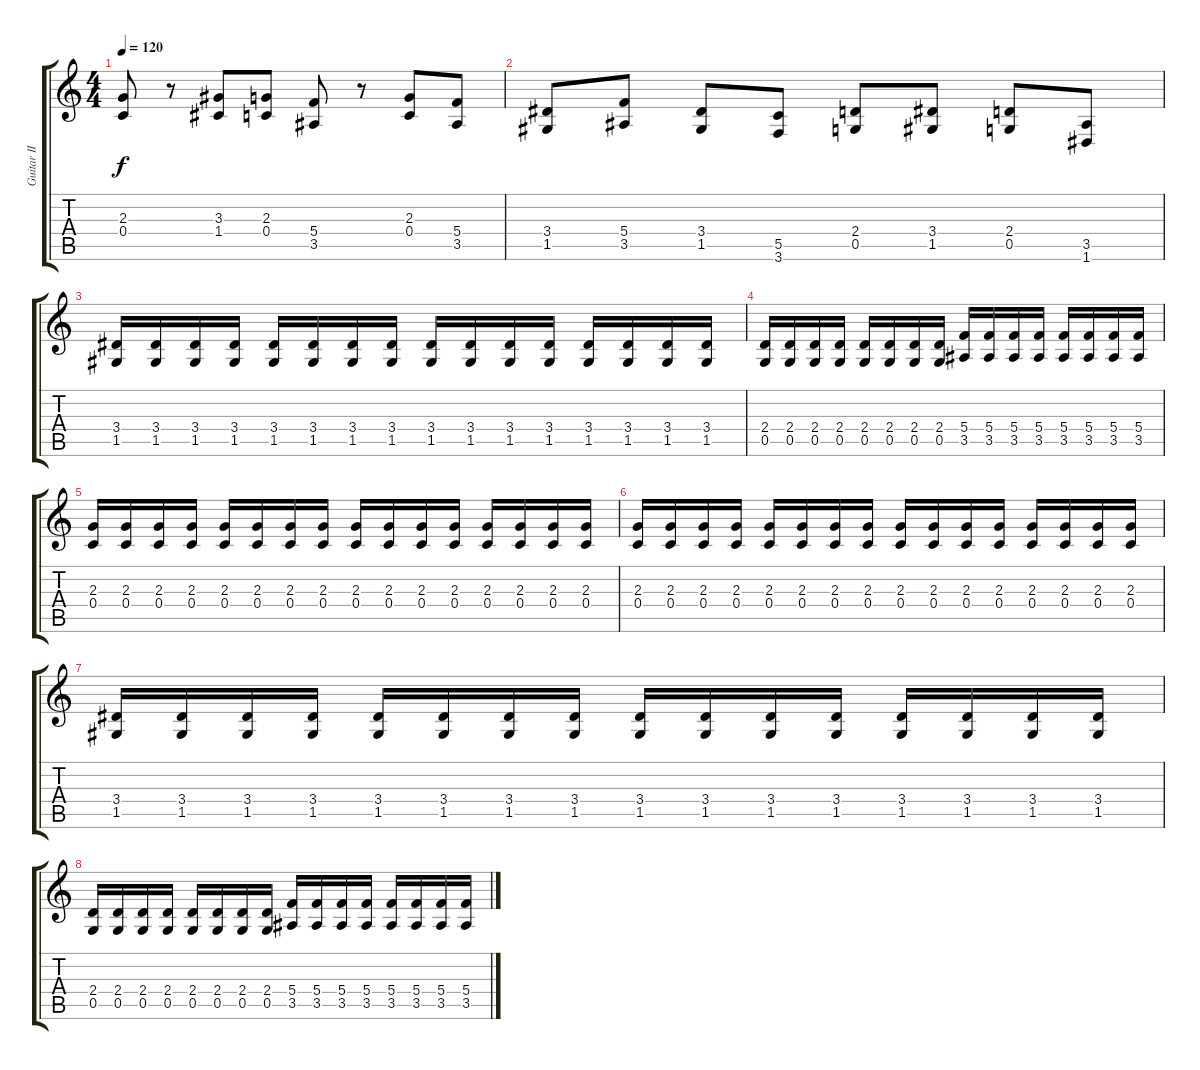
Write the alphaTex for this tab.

\track ("Guitar II" "Guitar II") {instrument distortionguitar}
\staff {score tabs}
\tuning (D4 A3 F3 C3 G2 D2) {hide}
\ts (4 4)
\tempo 120
\clef g2
\ks c
(2.3 0.4).8{dy f} r.8 (3.3 1.4).8 (2.3 0.4).8 (5.4 3.5).8 r.8 (2.3 0.4).8 (5.4 3.5).8 |
(3.4 1.5).8 (5.4 3.5).8 (3.4 1.5).8 (5.5 3.6).8 (2.4 0.5).8 (3.4 1.5).8 (2.4 0.5).8 (3.5 1.6).8 |
(3.4 1.5).16 (3.4 1.5).16 (3.4 1.5).16 (3.4 1.5).16 (3.4 1.5).16 (3.4 1.5).16 (3.4 1.5).16 (3.4 1.5).16 (3.4 1.5).16 (3.4 1.5).16 (3.4 1.5).16 (3.4 1.5).16 (3.4 1.5).16 (3.4 1.5).16 (3.4 1.5).16 (3.4 1.5).16 |
(2.4 0.5).16 (2.4 0.5).16 (2.4 0.5).16 (2.4 0.5).16 (2.4 0.5).16 (2.4 0.5).16 (2.4 0.5).16 (2.4 0.5).16 (5.4 3.5).16 (5.4 3.5).16 (5.4 3.5).16 (5.4 3.5).16 (5.4 3.5).16 (5.4 3.5).16 (5.4 3.5).16 (5.4 3.5).16 |
(2.3 0.4).16 (2.3 0.4).16 (2.3 0.4).16 (2.3 0.4).16 (2.3 0.4).16 (2.3 0.4).16 (2.3 0.4).16 (2.3 0.4).16 (2.3 0.4).16 (2.3 0.4).16 (2.3 0.4).16 (2.3 0.4).16 (2.3 0.4).16 (2.3 0.4).16 (2.3 0.4).16 (2.3 0.4).16 |
(2.3 0.4).16 (2.3 0.4).16 (2.3 0.4).16 (2.3 0.4).16 (2.3 0.4).16 (2.3 0.4).16 (2.3 0.4).16 (2.3 0.4).16 (2.3 0.4).16 (2.3 0.4).16 (2.3 0.4).16 (2.3 0.4).16 (2.3 0.4).16 (2.3 0.4).16 (2.3 0.4).16 (2.3 0.4).16 |
(3.4 1.5).16 (3.4 1.5).16 (3.4 1.5).16 (3.4 1.5).16 (3.4 1.5).16 (3.4 1.5).16 (3.4 1.5).16 (3.4 1.5).16 (3.4 1.5).16 (3.4 1.5).16 (3.4 1.5).16 (3.4 1.5).16 (3.4 1.5).16 (3.4 1.5).16 (3.4 1.5).16 (3.4 1.5).16 |
(2.4 0.5).16 (2.4 0.5).16 (2.4 0.5).16 (2.4 0.5).16 (2.4 0.5).16 (2.4 0.5).16 (2.4 0.5).16 (2.4 0.5).16 (5.4 3.5).16 (5.4 3.5).16 (5.4 3.5).16 (5.4 3.5).16 (5.4 3.5).16 (5.4 3.5).16 (5.4 3.5).16 (5.4 3.5).16
